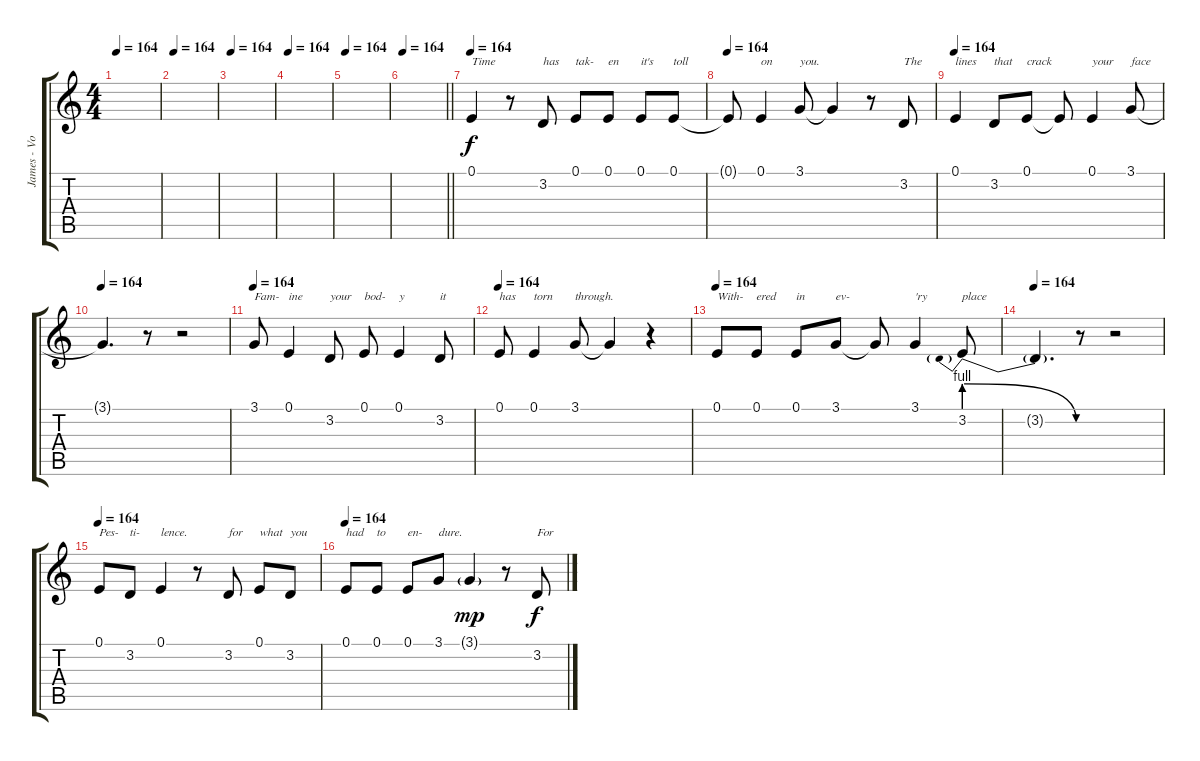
\track ("James - Voice" "James - Vo") {instrument choiraahs}
\staff {score tabs}
\tuning (E4 B3 G3 D3 A2 E2) {hide}
\ts (4 4)
\tempo 164
\clef g2
\ks c
|
\tempo 164
|
\tempo 164
|
\tempo 164
|
\tempo 164
|
\tempo 164
\barLineRight lightlight
|
\tempo 164
0.1.4{txt "Time" dy f} r.8 3.2.8{txt "has"} 0.1.8{txt "tak-"} 0.1.8{txt "en"} 0.1.8{txt "it's"} 0.1.8{txt "toll"} |
\tempo 164
0.1{t}.8 0.1.4{txt "on"} 3.1.8{txt "you."} 3.1{t}.4 r.8 3.2.8{txt "The"} |
\tempo 164
0.1.4{txt "lines"} 3.2.8{txt "that"} 0.1.8{txt "crack"} 0.1{t}.8 0.1.4{txt "your"} 3.1.8{txt "face"} |
\tempo 164
3.1{t}.4{d} r.8 r.2 |
\tempo 164
3.1.8{txt "Fam-"} 0.1.4{txt "ine"} 3.2.8{txt "your"} 0.1.8{txt "bod-"} 0.1.4{txt "y"} 3.2.8{txt "it"} |
\tempo 164
0.1.8{txt "has"} 0.1.4{txt "torn"} 3.1.8{txt "through."} 3.1{t}.4 r.4 |
\tempo 164
0.1.8{txt "With-"} 0.1.8{txt "ered"} 0.1.8{txt "in"} 3.1.8{txt "ev-"} 3.1{t}.8 3.1.4{txt "'ry"} 3.2{be (prebendrelease 0 4 60 0)}.8{txt "place"} |
\tempo 164
3.2{t}.4{d} r.8 r.2 |
\tempo 164
0.1.8{txt "Pes-"} 3.2.8{txt "ti-"} 0.1.4{txt "lence."} r.8 3.2.8{txt "for"} 0.1.8{txt "what"} 3.2.8{txt "you"} |
\tempo 164
0.1.8{txt "had"} 0.1.8{txt "to"} 0.1.8{txt "en-"} 3.1.8{txt "dure."} 3.1{ss g}.4{dy mp} r.8 3.2.8{txt "For" dy f}
